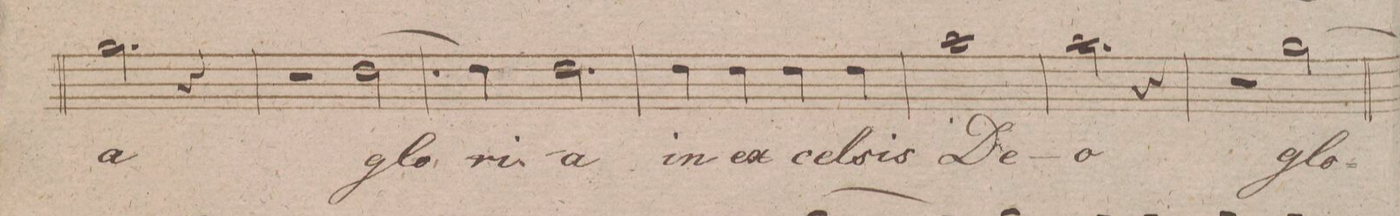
**kern	**text	**dynam
*I"Soprano.	*	*
*clefC1	*	*
*k[f#c#g#d#]	*	*
*met(c)	*	*
*M4/4	*	*
2.ee\	-a	.
4r	.	.
=9	=9	=9
2r	.	.
[2b\	glo-	.
=10	=10	=10
4b]\	.	.
4b\	-ri-	.
2b	-a	.
=11	=11	=11
4b\	in	.
4b\	ex-	.
4b\	-cel-	.
4b\	-sis	.
=12	=12	=12
1ff#\	De-	.
=13	=13	=13
2.ff#\	-o	.
4r	.	.
=14	=14	=14
2r	.	.
[2ee\	glo-	.
=15	=15	=15
*-	*-	*-
